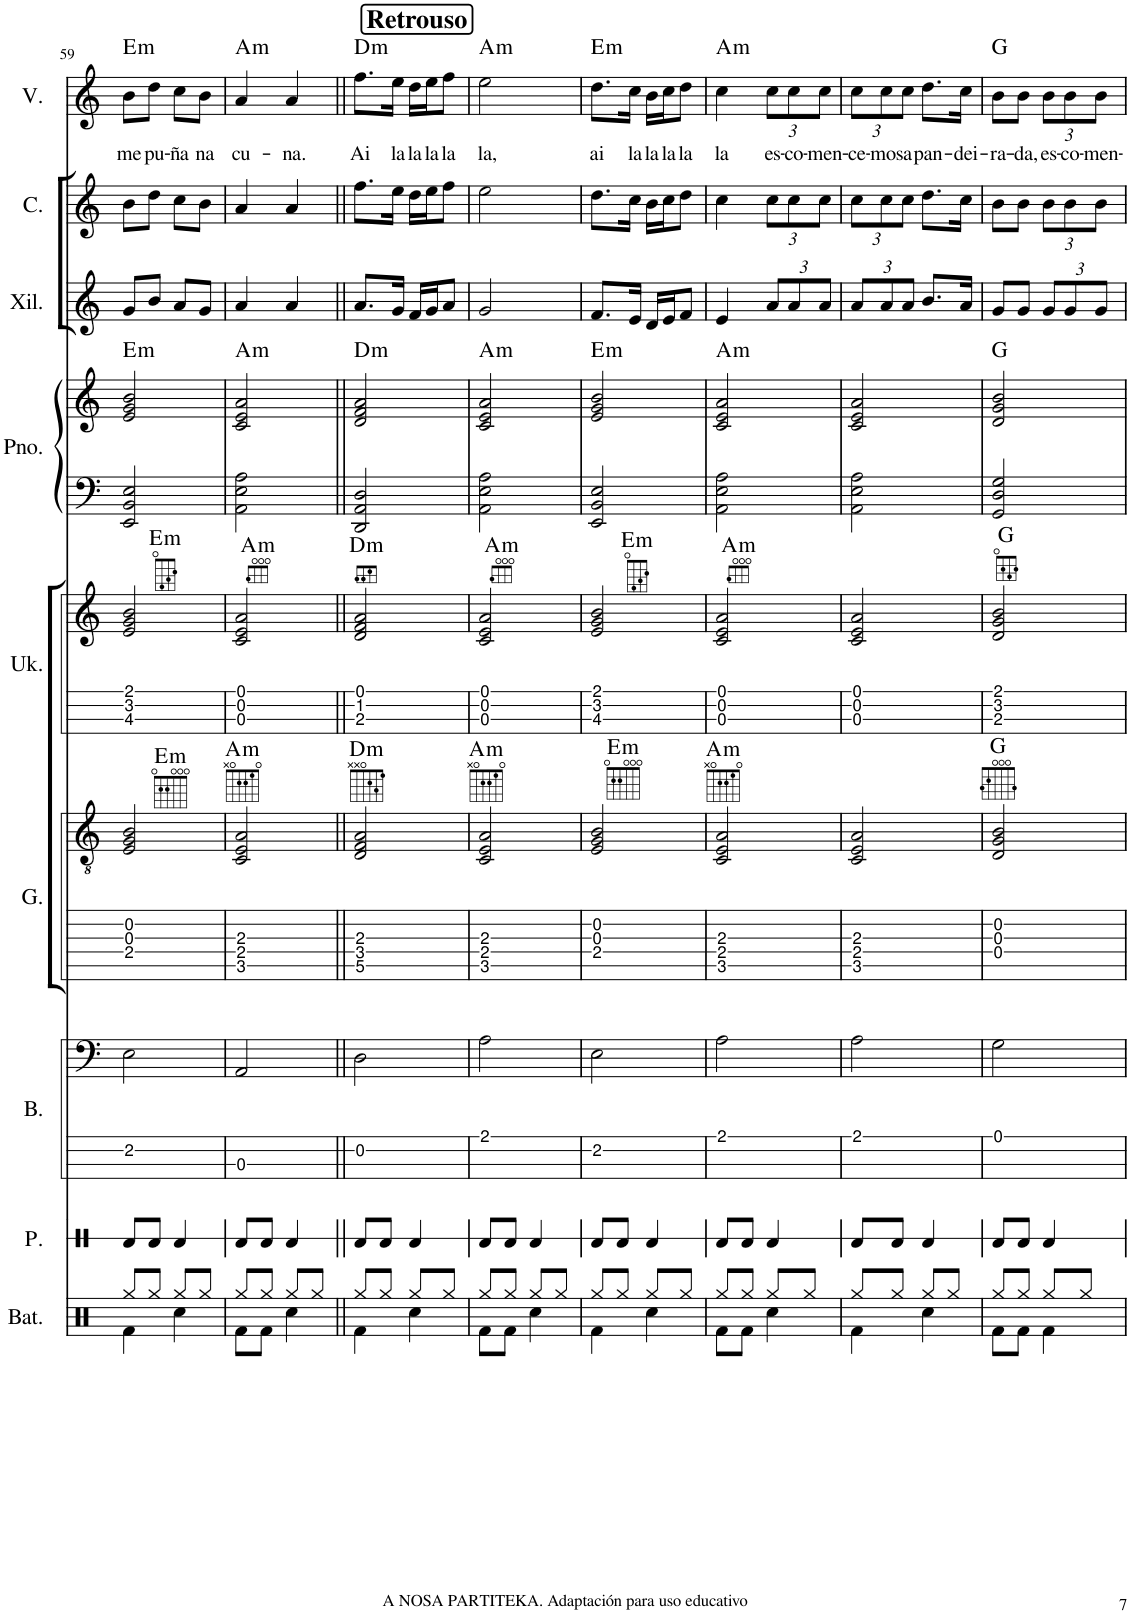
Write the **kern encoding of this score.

**kern	**kern	**kern	**kern	**kern	**kern	**harte	**kern	**kern	**harte	**kern	**kern	**harte	**kern	**kern	**kern	**text	**harte
*part13	*part12	*part11	*part10	*part9	*part8	*part8	*part7	*part6	*part6	*part5	*part4	*part4	*part3	*part2	*part1	*part1	*part1
*staff13	*staff12	*staff11	*staff10	*staff9	*staff8	*	*staff7	*staff6	*	*staff5	*staff4	*	*staff3	*staff2	*staff1	*staff1	*
*I"Batería	*I"Pandeiro	*I"Baixo	*I"Baixo	*I"Guitarra	*I"Guitarra	*	*I"Ukelele	*I"Ukelele	*	*I"Piano	*I"Piano	*	*I"Xilófono	*I"Carillón	*I"Voz	*	*
*I'Bat.	*I'P.	*I'B.	*I'B.	*I'G.	*I'G.	*	*I'Uk.	*I'Uk.	*	*I'Pno.	*I'Pno.	*	*I'Xil.	*I'C.	*I'V.	*	*
!!LO:PB:g=z
*clefX	*clefX	*	*clefF4	*	*clefGv2	*	*	*clefG2	*	*clefF4	*clefG2	*	*clefG2	*clefG2	*clefG2	*	*
*	*	*Trd7c12	*Trd7c12	*	*	*	*	*	*	*	*	*	*Trd-7c-12	*Trd-14c-24	*	*	*
*k[]	*k[]	*k[]	*k[]	*k[]	*k[]	*	*k[]	*k[]	*	*k[]	*k[]	*	*k[]	*k[]	*k[]	*	*
*M2/4	*M2/4	*M2/4	*M2/4	*M2/4	*M2/4	*	*M2/4	*M2/4	*	*M2/4	*M2/4	*	*M2/4	*M2/4	*M2/4	*	*
=59	=59	=59	=59	=59	=59	=59	=59	=59	=59	=59	=59	=59	=59	=59	=59	=59	=59
*^	*	*	*	*	*	*	*	*	*	*	*	*	*	*	*	*	*
!	!	!	!	!	!	!	!LO:H:kt=m	!	!	!LO:H:kt=m	!	!	!LO:H:kt=m	!	!	!	!LO:LY:b	!LO:H:kt=m
8Rgg/L	4Rf\	8Rd/L	2E	2E\	2E 2G 2B	2E/ 2G/ 2B/	E:min	2e 2g 2b	2e/ 2g/ 2b/	E:min	2EE/ 2BB/ 2E/	2e/ 2g/ 2b/	E:min	8g/L	8b\L	8b\L	me	E:min
!	!	!	!	!	!	!	!	!	!	!	!	!	!	!	!	!	!LO:LY:b	!
8Rgg/J	.	8Rd/J	.	.	.	.	.	.	.	.	.	.	.	8b/J	8dd\J	8dd\J	pu-	.
!	!	!	!	!	!	!	!	!	!	!	!	!	!	!	!	!	!LO:LY:b	!
8Rgg/L	4Rcc\	4Rd/	.	.	.	.	.	.	.	.	.	.	.	8a/L	8cc\L	8cc\L	-ña	.
!	!	!	!	!	!	!	!	!	!	!	!	!	!	!	!	!	!LO:LY:b	!
8Rgg/J	.	.	.	.	.	.	.	.	.	.	.	.	.	8g/J	8b\J	8b\J	na	.
=60	=60	=60	=60	=60	=60	=60	=60	=60	=60	=60	=60	=60	=60	=60	=60	=60	=60	=60
!	!	!	!	!	!	!	!LO:H:kt=m	!	!	!LO:H:kt=m	!	!	!LO:H:kt=m	!	!	!	!LO:LY:b	!LO:H:kt=m
8Rgg/L	8Rf\L	8Rd/L	2AA	2AA/	2C 2E 2A	2C/ 2E/ 2A/	A:min	2c 2e 2a	2c/ 2e/ 2a/	A:min	2AA\ 2E\ 2A\	2c/ 2e/ 2a/	A:min	4a/	4a/	4a/	cu-	A:min
8Rgg/J	8Rf\J	8Rd/J	.	.	.	.	.	.	.	.	.	.	.	.	.	.	.	.
!	!	!	!	!	!	!	!	!	!	!	!	!	!	!	!	!	!LO:LY:b	!
8Rgg/L	4Rcc\	4Rd/	.	.	.	.	.	.	.	.	.	.	.	4a/	4a/	4a/	-na.	.
8Rgg/J	.	.	.	.	.	.	.	.	.	.	.	.	.	.	.	.	.	.
!!LO:REH:place=s1:a:B:cj:fs=14:t=Retrouso
=61||	=61||	=61||	=61||	=61||	=61||	=61||	=61||	=61||	=61||	=61||	=61||	=61||	=61||	=61||	=61||	=61||	=61||	=61||
!	!	!	!	!	!	!	!LO:H:kt=m	!	!	!LO:H:kt=m	!	!	!LO:H:kt=m	!	!	!	!LO:LY:b	!LO:H:kt=m
8Rgg/L	4Rf\	8Rd/L	2D	2D\	2D 2F 2A	2D/ 2F/ 2A/	D:min	2d 2f 2a	2d/ 2f/ 2a/	D:min	2DD/ 2AA/ 2D/	2d/ 2f/ 2a/	D:min	8.a/L	8.ff\L	8.ff\L	Ai	D:min
8Rgg/J	.	8Rd/J	.	.	.	.	.	.	.	.	.	.	.	.	.	.	.	.
!	!	!	!	!	!	!	!	!	!	!	!	!	!	!	!	!	!LO:LY:b	!
.	.	.	.	.	.	.	.	.	.	.	.	.	.	16g/Jk	16ee\Jk	16ee\Jk	la	.
!	!	!	!	!	!	!	!	!	!	!	!	!	!	!	!	!	!LO:LY:b	!
8Rgg/L	4Rcc\	4Rd/	.	.	.	.	.	.	.	.	.	.	.	16f/LL	16dd\LL	16dd\LL	la	.
!	!	!	!	!	!	!	!	!	!	!	!	!	!	!	!	!	!LO:LY:b	!
.	.	.	.	.	.	.	.	.	.	.	.	.	.	16g/J	16ee\J	16ee\J	la	.
!	!	!	!	!	!	!	!	!	!	!	!	!	!	!	!	!	!LO:LY:b	!
8Rgg/J	.	.	.	.	.	.	.	.	.	.	.	.	.	8a/J	8ff\J	8ff\J	la	.
=62	=62	=62	=62	=62	=62	=62	=62	=62	=62	=62	=62	=62	=62	=62	=62	=62	=62	=62
!	!	!	!	!	!	!	!LO:H:kt=m	!	!	!LO:H:kt=m	!	!	!LO:H:kt=m	!	!	!	!LO:LY:b	!LO:H:kt=m
8Rgg/L	8Rf\L	8Rd/L	2A	2A\	2C 2E 2A	2C/ 2E/ 2A/	A:min	2c 2e 2a	2c/ 2e/ 2a/	A:min	2AA\ 2E\ 2A\	2c/ 2e/ 2a/	A:min	2g/	2ee\	2ee\	la,	A:min
8Rgg/J	8Rf\J	8Rd/J	.	.	.	.	.	.	.	.	.	.	.	.	.	.	.	.
8Rgg/L	4Rcc\	4Rd/	.	.	.	.	.	.	.	.	.	.	.	.	.	.	.	.
8Rgg/J	.	.	.	.	.	.	.	.	.	.	.	.	.	.	.	.	.	.
=63	=63	=63	=63	=63	=63	=63	=63	=63	=63	=63	=63	=63	=63	=63	=63	=63	=63	=63
!	!	!	!	!	!	!	!LO:H:kt=m	!	!	!LO:H:kt=m	!	!	!LO:H:kt=m	!	!	!	!LO:LY:b	!LO:H:kt=m
8Rgg/L	4Rf\	8Rd/L	2E	2E\	2E 2G 2B	2E/ 2G/ 2B/	E:min	2e 2g 2b	2e/ 2g/ 2b/	E:min	2EE/ 2BB/ 2E/	2e/ 2g/ 2b/	E:min	8.f/L	8.dd\L	8.dd\L	ai	E:min
8Rgg/J	.	8Rd/J	.	.	.	.	.	.	.	.	.	.	.	.	.	.	.	.
!	!	!	!	!	!	!	!	!	!	!	!	!	!	!	!	!	!LO:LY:b	!
.	.	.	.	.	.	.	.	.	.	.	.	.	.	16e/Jk	16cc\Jk	16cc\Jk	la	.
!	!	!	!	!	!	!	!	!	!	!	!	!	!	!	!	!	!LO:LY:b	!
8Rgg/L	4Rcc\	4Rd/	.	.	.	.	.	.	.	.	.	.	.	16d/LL	16b\LL	16b\LL	la	.
!	!	!	!	!	!	!	!	!	!	!	!	!	!	!	!	!	!LO:LY:b	!
.	.	.	.	.	.	.	.	.	.	.	.	.	.	16e/J	16cc\J	16cc\J	la	.
!	!	!	!	!	!	!	!	!	!	!	!	!	!	!	!	!	!LO:LY:b	!
8Rgg/J	.	.	.	.	.	.	.	.	.	.	.	.	.	8f/J	8dd\J	8dd\J	la	.
=64	=64	=64	=64	=64	=64	=64	=64	=64	=64	=64	=64	=64	=64	=64	=64	=64	=64	=64
!	!	!	!	!	!	!	!LO:H:kt=m	!	!	!LO:H:kt=m	!	!	!LO:H:kt=m	!	!	!	!LO:LY:b	!LO:H:kt=m
8Rgg/L	8Rf\L	8Rd/L	2A	2A\	2C 2E 2A	2C/ 2E/ 2A/	A:min	2c 2e 2a	2c/ 2e/ 2a/	A:min	2AA\ 2E\ 2A\	2c/ 2e/ 2a/	A:min	4e/	4cc\	4cc\	la	A:min
8Rgg/J	8Rf\J	8Rd/J	.	.	.	.	.	.	.	.	.	.	.	.	.	.	.	.
*	*	*	*	*	*	*	*	*	*	*	*	*	*	*Xbrackettup	*Xbrackettup	*Xbrackettup	*	*
!	!	!	!	!	!	!	!	!	!	!	!	!	!	!	!	!	!LO:LY:b	!
8Rgg/L	4Rcc\	4Rd/	.	.	.	.	.	.	.	.	.	.	.	12a/L	12cc\L	12cc\L	es-	.
!	!	!	!	!	!	!	!	!	!	!	!	!	!	!	!	!	!LO:LY:b	!
.	.	.	.	.	.	.	.	.	.	.	.	.	.	12a/	12cc\	12cc\	-co-	.
8Rgg/J	.	.	.	.	.	.	.	.	.	.	.	.	.	.	.	.	.	.
!	!	!	!	!	!	!	!	!	!	!	!	!	!	!	!	!	!LO:LY:b	!
.	.	.	.	.	.	.	.	.	.	.	.	.	.	12a/J	12cc\J	12cc\J	-men-	.
=65	=65	=65	=65	=65	=65	=65	=65	=65	=65	=65	=65	=65	=65	=65	=65	=65	=65	=65
!	!	!	!	!	!	!	!	!	!	!	!	!	!	!	!	!	!LO:LY:b	!
8Rgg/L	4Rf\	8Rd/L	2A	2A\	2C 2E 2A	2C/ 2E/ 2A/	.	2c 2e 2a	2c/ 2e/ 2a/	.	2AA\ 2E\ 2A\	2c/ 2e/ 2a/	.	12a/L	12cc\L	12cc\L	-ce-	.
!	!	!	!	!	!	!	!	!	!	!	!	!	!	!	!	!	!LO:LY:b	!
.	.	.	.	.	.	.	.	.	.	.	.	.	.	12a/	12cc\	12cc\	-mos	.
8Rgg/J	.	8Rd/J	.	.	.	.	.	.	.	.	.	.	.	.	.	.	.	.
!	!	!	!	!	!	!	!	!	!	!	!	!	!	!	!	!	!LO:LY:b	!
.	.	.	.	.	.	.	.	.	.	.	.	.	.	12a/J	12cc\J	12cc\J	a	.
!	!	!	!	!	!	!	!	!	!	!	!	!	!	!	!	!	!LO:LY:b	!
8Rgg/L	4Rcc\	4Rd/	.	.	.	.	.	.	.	.	.	.	.	8.b/L	8.dd\L	8.dd\L	pan-	.
8Rgg/J	.	.	.	.	.	.	.	.	.	.	.	.	.	.	.	.	.	.
!	!	!	!	!	!	!	!	!	!	!	!	!	!	!	!	!	!LO:LY:b	!
.	.	.	.	.	.	.	.	.	.	.	.	.	.	16a/Jk	16cc\Jk	16cc\Jk	-dei-	.
=66	=66	=66	=66	=66	=66	=66	=66	=66	=66	=66	=66	=66	=66	=66	=66	=66	=66	=66
!	!	!	!	!	!	!	!	!	!	!	!	!	!	!	!	!	!LO:LY:b	!
8Rgg/L	8Rf\L	8Rd/L	2G	2G\	2D 2G 2B	2D/ 2G/ 2B/	G:maj	2d 2g 2b	2d/ 2g/ 2b/	G:maj	2GG/ 2D/ 2G/	2d/ 2g/ 2b/	G:maj	8g/L	8b\L	8b\L	-ra-	G:maj
!	!	!	!	!	!	!	!	!	!	!	!	!	!	!	!	!	!LO:LY:b	!
8Rgg/J	8Rf\J	8Rd/J	.	.	.	.	.	.	.	.	.	.	.	8g/J	8b\J	8b\J	-da,	.
!	!	!	!	!	!	!	!	!	!	!	!	!	!	!	!	!	!LO:LY:b	!
8Rgg/L	4Rf\	4Rd/	.	.	.	.	.	.	.	.	.	.	.	12g/L	12b\L	12b\L	es-	.
!	!	!	!	!	!	!	!	!	!	!	!	!	!	!	!	!	!LO:LY:b	!
.	.	.	.	.	.	.	.	.	.	.	.	.	.	12g/	12b\	12b\	-co-	.
8Rgg/J	.	.	.	.	.	.	.	.	.	.	.	.	.	.	.	.	.	.
!	!	!	!	!	!	!	!	!	!	!	!	!	!	!	!	!	!LO:LY:b	!
.	.	.	.	.	.	.	.	.	.	.	.	.	.	12g/J	12b\J	12b\J	-men-	.
*v	*v	*	*	*	*	*	*	*	*	*	*	*	*	*	*	*	*	*
=	=	=	=	=	=	=	=	=	=	=	=	=	=	=	=	=	=
*-	*-	*-	*-	*-	*-	*-	*-	*-	*-	*-	*-	*-	*-	*-	*-	*-	*-
